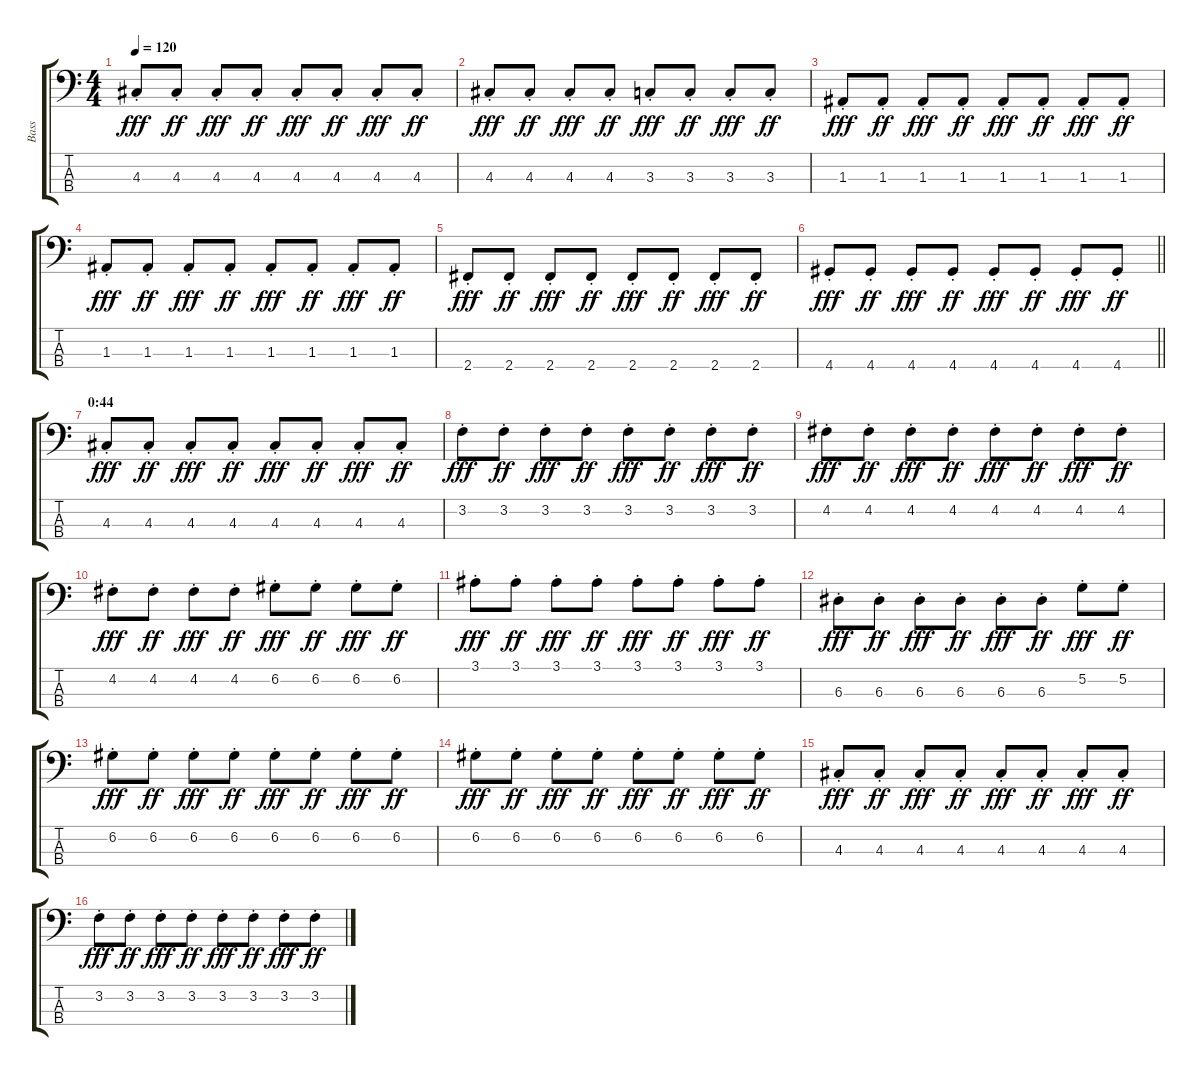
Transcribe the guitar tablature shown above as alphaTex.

\track ("Bass" "Bass") {instrument electricbassfinger}
\staff {score tabs}
\tuning (G2 D2 A1 E1) {hide}
\ts (4 4)
\tempo 120
\clef f4
\ks c
4.3{st}.8{dy fff} 4.3{st}.8{dy ff} 4.3{st}.8{dy fff} 4.3{st}.8{dy ff} 4.3{st}.8{dy fff} 4.3{st}.8{dy ff} 4.3{st}.8{dy fff} 4.3{st}.8{dy ff} |
4.3{st}.8{dy fff} 4.3{st}.8{dy ff} 4.3{st}.8{dy fff} 4.3{st}.8{dy ff} 3.3{st}.8{dy fff} 3.3{st}.8{dy ff} 3.3{st}.8{dy fff} 3.3{st}.8{dy ff} |
1.3{st}.8{dy fff} 1.3{st}.8{dy ff} 1.3{st}.8{dy fff} 1.3{st}.8{dy ff} 1.3{st}.8{dy fff} 1.3{st}.8{dy ff} 1.3{st}.8{dy fff} 1.3{st}.8{dy ff} |
1.3{st}.8{dy fff} 1.3{st}.8{dy ff} 1.3{st}.8{dy fff} 1.3{st}.8{dy ff} 1.3{st}.8{dy fff} 1.3{st}.8{dy ff} 1.3{st}.8{dy fff} 1.3{st}.8{dy ff} |
2.4{st}.8{dy fff} 2.4{st}.8{dy ff} 2.4{st}.8{dy fff} 2.4{st}.8{dy ff} 2.4{st}.8{dy fff} 2.4{st}.8{dy ff} 2.4{st}.8{dy fff} 2.4{st}.8{dy ff} |
\barLineRight lightlight
4.4{st}.8{dy fff} 4.4{st}.8{dy ff} 4.4{st}.8{dy fff} 4.4{st}.8{dy ff} 4.4{st}.8{dy fff} 4.4{st}.8{dy ff} 4.4{st}.8{dy fff} 4.4{st}.8{dy ff} |
\section ("" "0:44")
4.3{st}.8{dy fff} 4.3{st}.8{dy ff} 4.3{st}.8{dy fff} 4.3{st}.8{dy ff} 4.3{st}.8{dy fff} 4.3{st}.8{dy ff} 4.3{st}.8{dy fff} 4.3{st}.8{dy ff} |
3.2{st}.8{dy fff} 3.2{st}.8{dy ff} 3.2{st}.8{dy fff} 3.2{st}.8{dy ff} 3.2{st}.8{dy fff} 3.2{st}.8{dy ff} 3.2{st}.8{dy fff} 3.2{st}.8{dy ff} |
4.2{st}.8{dy fff} 4.2{st}.8{dy ff} 4.2{st}.8{dy fff} 4.2{st}.8{dy ff} 4.2{st}.8{dy fff} 4.2{st}.8{dy ff} 4.2{st}.8{dy fff} 4.2{st}.8{dy ff} |
4.2{st}.8{dy fff} 4.2{st}.8{dy ff} 4.2{st}.8{dy fff} 4.2{st}.8{dy ff} 6.2{st}.8{dy fff} 6.2{st}.8{dy ff} 6.2{st}.8{dy fff} 6.2{st}.8{dy ff} |
3.1{st}.8{dy fff} 3.1{st}.8{dy ff} 3.1{st}.8{dy fff} 3.1{st}.8{dy ff} 3.1{st}.8{dy fff} 3.1{st}.8{dy ff} 3.1{st}.8{dy fff} 3.1{st}.8{dy ff} |
6.3{st}.8{dy fff} 6.3{st}.8{dy ff} 6.3{st}.8{dy fff} 6.3{st}.8{dy ff} 6.3{st}.8{dy fff} 6.3{st}.8{dy ff} 5.2{st}.8{dy fff} 5.2{st}.8{dy ff} |
6.2{st}.8{dy fff} 6.2{st}.8{dy ff} 6.2{st}.8{dy fff} 6.2{st}.8{dy ff} 6.2{st}.8{dy fff} 6.2{st}.8{dy ff} 6.2{st}.8{dy fff} 6.2{st}.8{dy ff} |
6.2{st}.8{dy fff} 6.2{st}.8{dy ff} 6.2{st}.8{dy fff} 6.2{st}.8{dy ff} 6.2{st}.8{dy fff} 6.2{st}.8{dy ff} 6.2{st}.8{dy fff} 6.2{st}.8{dy ff} |
4.3{st}.8{dy fff} 4.3{st}.8{dy ff} 4.3{st}.8{dy fff} 4.3{st}.8{dy ff} 4.3{st}.8{dy fff} 4.3{st}.8{dy ff} 4.3{st}.8{dy fff} 4.3{st}.8{dy ff} |
3.2{st}.8{dy fff} 3.2{st}.8{dy ff} 3.2{st}.8{dy fff} 3.2{st}.8{dy ff} 3.2{st}.8{dy fff} 3.2{st}.8{dy ff} 3.2{st}.8{dy fff} 3.2{st}.8{dy ff}
